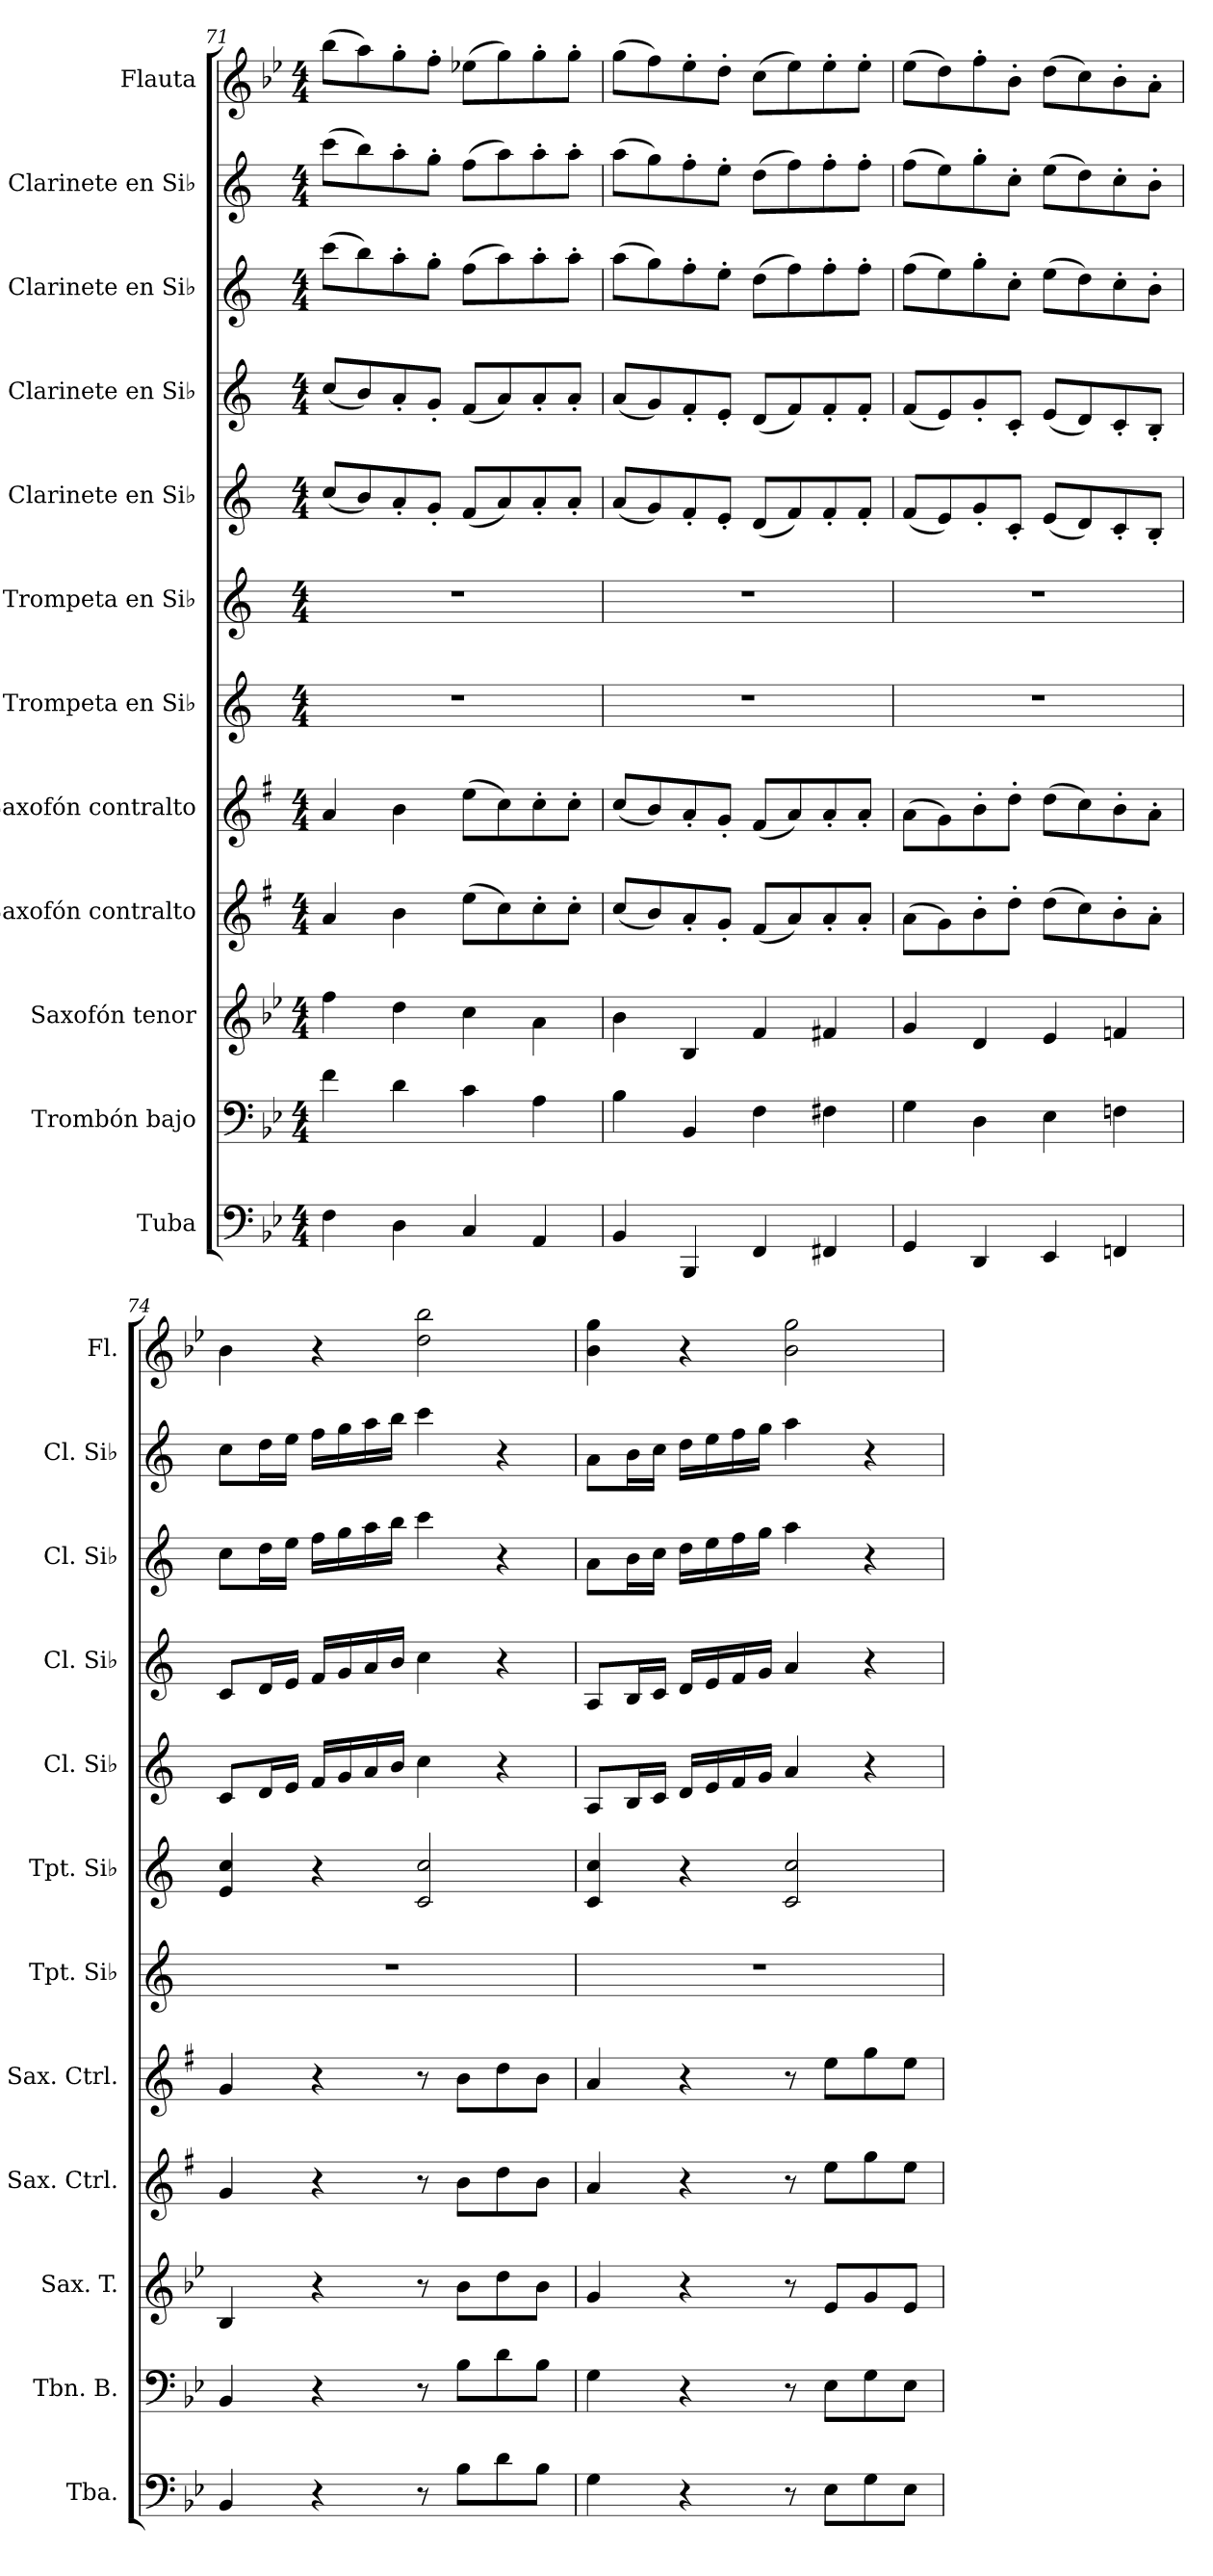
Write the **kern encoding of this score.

**kern	**kern	**kern	**kern	**kern	**kern	**kern	**kern	**kern	**kern	**kern	**kern
*part12	*part11	*part10	*part9	*part8	*part7	*part6	*part5	*part4	*part3	*part2	*part1
*staff12	*staff11	*staff10	*staff9	*staff8	*staff7	*staff6	*staff5	*staff4	*staff3	*staff2	*staff1
*I"Tuba	*I"Trombón bajo	*I"Saxofón tenor	*I"Saxofón contralto	*I"Saxofón contralto	*I"Trompeta en Si♭	*I"Trompeta en Si♭	*I"Clarinete en Si♭	*I"Clarinete en Si♭	*I"Clarinete en Si♭	*I"Clarinete en Si♭	*I"Flauta
*I'Tba.	*I'Tbn. B.	*I'Sax. T.	*I'Sax. Ctrl.	*I'Sax. Ctrl.	*I'Tpt. Si♭	*I'Tpt. Si♭	*I'Cl. Si♭	*I'Cl. Si♭	*I'Cl. Si♭	*I'Cl. Si♭	*I'Fl.
*clefF4	*clefF4	*clefG2	*clefG2	*clefG2	*clefG2	*clefG2	*clefG2	*clefG2	*clefG2	*clefG2	*clefG2
*	*	*ITrd8c14	*ITrd5c9	*ITrd5c9	*ITrd1c2	*ITrd1c2	*ITrd1c2	*ITrd1c2	*ITrd1c2	*ITrd1c2	*
*k[b-e-]	*k[b-e-]	*k[b-e-]	*k[b-e-]	*k[b-e-]	*k[b-e-]	*k[b-e-]	*k[b-e-]	*k[b-e-]	*k[b-e-]	*k[b-e-]	*k[b-e-]
*M4/4	*M4/4	*M4/4	*M4/4	*M4/4	*M4/4	*M4/4	*M4/4	*M4/4	*M4/4	*M4/4	*M4/4
=71	=71	=71	=71	=71	=71	=71	=71	=71	=71	=71	=71
4F\	4f\	4f\	4c/	4c/	1r	1r	(<8b-/L	(<8b-/L	(>8bb-\L	(>8bb-\L	(>8bb-\L
.	.	.	.	.	.	.	8a/)	8a/)	8aa\)	8aa\)	8aa\)
4D\	4d\	4d\	4d\	4d\	.	.	8g'/	8g'/	8gg'\	8gg'\	8gg'\
.	.	.	.	.	.	.	8f'/J	8f'/J	8ff'\J	8ff'\J	8ff'\J
4C/	4c\	4c\	(>8g\L	(>8g\L	.	.	(<8e-/L	(<8e-/L	(>8ee-\L	(>8ee-\L	(>8ee-X\L
.	.	.	8e-\)	8e-\)	.	.	8g/)	8g/)	8gg\)	8gg\)	8gg\)
4AA/	4A\	4A\	8e-'\	8e-'\	.	.	8g'/	8g'/	8gg'\	8gg'\	8gg'\
.	.	.	8e-'\J	8e-'\J	.	.	8g'/J	8g'/J	8gg'\J	8gg'\J	8gg'\J
!!LO:PB:g=z
=72	=72	=72	=72	=72	=72	=72	=72	=72	=72	=72	=72
4BB-/	4B-\	4B-\	(<8e-/L	(<8e-/L	1r	1r	(<8g/L	(<8g/L	(>8gg\L	(>8gg\L	(>8gg\L
.	.	.	8d/)	8d/)	.	.	8f/)	8f/)	8ff\)	8ff\)	8ff\)
4BBB-/	4BB-/	4BB-/	8c'/	8c'/	.	.	8e-'/	8e-'/	8ee-'\	8ee-'\	8ee-'\
.	.	.	8B-'/J	8B-'/J	.	.	8d'/J	8d'/J	8dd'\J	8dd'\J	8dd'\J
4FF/	4F\	4F/	(<8A/L	(<8A/L	.	.	(<8c/L	(<8c/L	(>8cc\L	(>8cc\L	(>8cc\L
.	.	.	8c/)	8c/)	.	.	8e-/)	8e-/)	8ee-\)	8ee-\)	8ee-\)
4FF#X/	4F#X\	4F#X/	8c'/	8c'/	.	.	8e-'/	8e-'/	8ee-'\	8ee-'\	8ee-'\
.	.	.	8c'/J	8c'/J	.	.	8e-'/J	8e-'/J	8ee-'\J	8ee-'\J	8ee-'\J
=73	=73	=73	=73	=73	=73	=73	=73	=73	=73	=73	=73
4GG/	4G\	4G/	(>8c\L	(>8c\L	1r	1r	(<8e-/L	(<8e-/L	(>8ee-\L	(>8ee-\L	(>8ee-\L
.	.	.	8B-\)	8B-\)	.	.	8d/)	8d/)	8dd\)	8dd\)	8dd\)
4DD/	4D\	4D/	8d'\	8d'\	.	.	8f'/	8f'/	8ff'\	8ff'\	8ff'\
.	.	.	8f'\J	8f'\J	.	.	8B-'/J	8B-'/J	8b-'\J	8b-'\J	8b-'\J
4EE-/	4E-\	4E-/	(>8f\L	(>8f\L	.	.	(<8d/L	(<8d/L	(>8dd\L	(>8dd\L	(>8dd\L
.	.	.	8e-\)	8e-\)	.	.	8c/)	8c/)	8cc\)	8cc\)	8cc\)
4FFn/	4Fn\	4Fn/	8d'\	8d'\	.	.	8B-'/	8B-'/	8b-'\	8b-'\	8b-'\
.	.	.	8c'\J	8c'\J	.	.	8A'/J	8A'/J	8a'\J	8a'\J	8a'\J
=74	=74	=74	=74	=74	=74	=74	=74	=74	=74	=74	=74
4BB-/	4BB-/	4BB-/	4B-/	4B-/	1r	4d/ 4b-/	8B-/L	8B-/L	8b-\L	8b-\L	4b-\
.	.	.	.	.	.	.	16c/L	16c/L	16cc\L	16cc\L	.
.	.	.	.	.	.	.	16d/JJ	16d/JJ	16dd\JJ	16dd\JJ	.
4r	4r	4r	4r	4r	.	4r	16e-/LL	16e-/LL	16ee-\LL	16ee-\LL	4r
.	.	.	.	.	.	.	16f/	16f/	16ff\	16ff\	.
.	.	.	.	.	.	.	16g/	16g/	16gg\	16gg\	.
.	.	.	.	.	.	.	16a/JJ	16a/JJ	16aa\JJ	16aa\JJ	.
8r	8r	8r	8r	8r	.	2B-/ 2b-/	4b-\	4b-\	4bb-\	4bb-\	2dd\ 2bb-\
8B-\L	8B-\L	8B-\L	8d\L	8d\L	.	.	.	.	.	.	.
8d\	8d\	8d\	8f\	8f\	.	.	4r	4r	4r	4r	.
8B-\J	8B-\J	8B-\J	8d\J	8d\J	.	.	.	.	.	.	.
=75	=75	=75	=75	=75	=75	=75	=75	=75	=75	=75	=75
4G\	4G\	4G/	4c/	4c/	1r	4B-/ 4b-/	8G/L	8G/L	8g\L	8g\L	4b-\ 4gg\
.	.	.	.	.	.	.	16A/L	16A/L	16a\L	16a\L	.
.	.	.	.	.	.	.	16B-/JJ	16B-/JJ	16b-\JJ	16b-\JJ	.
4r	4r	4r	4r	4r	.	4r	16c/LL	16c/LL	16cc\LL	16cc\LL	4r
.	.	.	.	.	.	.	16d/	16d/	16dd\	16dd\	.
.	.	.	.	.	.	.	16e-/	16e-/	16ee-\	16ee-\	.
.	.	.	.	.	.	.	16f/JJ	16f/JJ	16ff\JJ	16ff\JJ	.
8r	8r	8r	8r	8r	.	2B-/ 2b-/	4g/	4g/	4gg\	4gg\	2b-\ 2gg\
8E-\L	8E-\L	8E-/L	8g\L	8g\L	.	.	.	.	.	.	.
8G\	8G\	8G/	8b-\	8b-\	.	.	4r	4r	4r	4r	.
8E-\J	8E-\J	8E-/J	8g\J	8g\J	.	.	.	.	.	.	.
=	=	=	=	=	=	=	=	=	=	=	=
*-	*-	*-	*-	*-	*-	*-	*-	*-	*-	*-	*-
